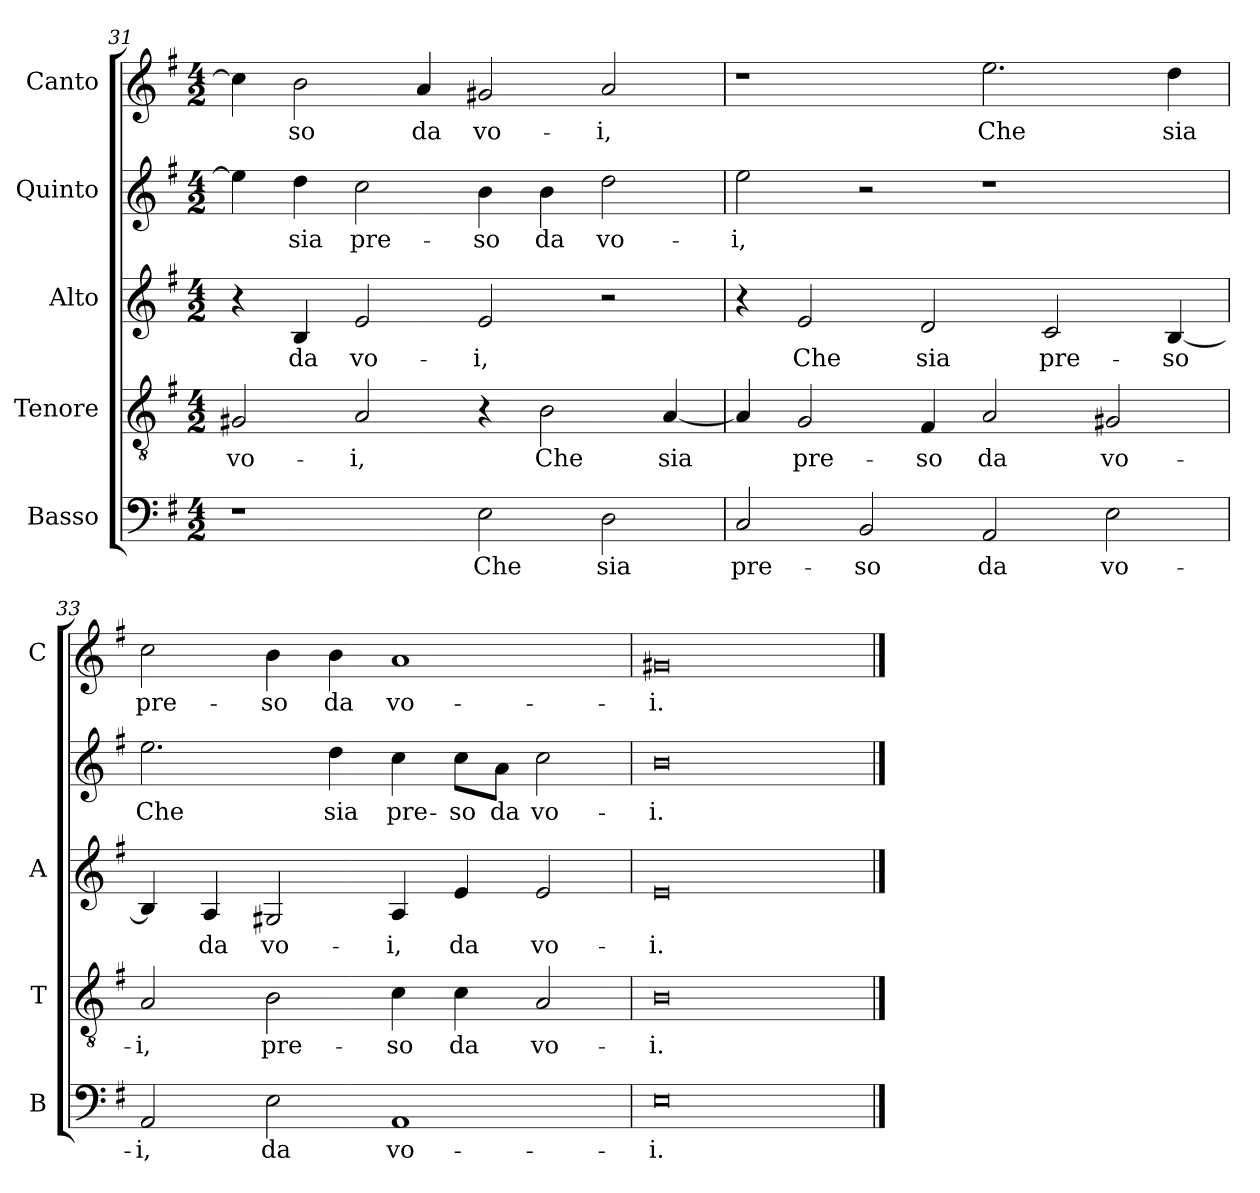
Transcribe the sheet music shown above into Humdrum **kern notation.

**kern	**text	**kern	**text	**kern	**text	**kern	**text	**kern	**text
*part5	*part5	*part4	*part4	*part3	*part3	*part2	*part2	*part1	*part1
*staff5	*staff5	*staff4	*staff4	*staff3	*staff3	*staff2	*staff2	*staff1	*staff1
*I"Basso	*	*I"Tenore	*	*I"Alto	*	*I"Quinto	*	*I"Canto	*
*I'B	*	*I'T	*	*I'A	*	*	*	*I'C	*
*clefF4	*	*clefGv2	*	*clefG2	*	*clefG2	*	*clefG2	*
*k[f#]	*	*k[f#]	*	*k[f#]	*	*k[f#]	*	*k[f#]	*
*G:	*	*G:	*	*G:	*	*G:	*	*G:	*
*M4/2	*	*M4/2	*	*M4/2	*	*M4/2	*	*M4/2	*
=31	=31	=31	=31	=31	=31	=31	=31	=31	=31
!	!	!	!LO:LY:b	!	!	!	!	!	!
1r	.	2G#X/	vo-	4r	.	4ee\]	.	4cc\]	.
!	!	!	!	!	!LO:LY:b	!	!LO:LY:b	!	!LO:LY:b
.	.	.	.	4B/	da	4dd\	sia	2b\	-so
!	!	!	!LO:LY:b	!	!LO:LY:b	!	!LO:LY:b	!	!
.	.	2A/	-i,	2e/	vo-	2cc\	pre-	.	.
!	!	!	!	!	!	!	!	!	!LO:LY:b
.	.	.	.	.	.	.	.	4a/	da
!	!LO:LY:b	!	!	!	!LO:LY:b	!	!LO:LY:b	!	!LO:LY:b
2E\	Che	4r	.	2e/	-i,	4b\	-so	2g#X/	vo-
!	!	!	!LO:LY:b	!	!	!	!LO:LY:b	!	!
.	.	2B\	Che	.	.	4b\	da	.	.
!	!LO:LY:b	!	!	!	!	!	!LO:LY:b	!	!LO:LY:b
2D\	sia	.	.	2r	.	2dd\	vo-	2a/	-i,
!	!	!	!LO:LY:b	!	!	!	!	!	!
.	.	[4A/	sia	.	.	.	.	.	.
=32	=32	=32	=32	=32	=32	=32	=32	=32	=32
!	!LO:LY:b	!	!	!	!	!	!LO:LY:b	!	!
2C/	pre-	4A/]	.	4r	.	2ee\	-i,	1r	.
!	!	!	!LO:LY:b	!	!LO:LY:b	!	!	!	!
.	.	2G/	pre-	2e/	Che	.	.	.	.
!	!LO:LY:b	!	!	!	!	!	!	!	!
2BB/	-so	.	.	.	.	2r	.	.	.
!	!	!	!LO:LY:b	!	!LO:LY:b	!	!	!	!
.	.	4F#/	-so	2d/	sia	.	.	.	.
!	!LO:LY:b	!	!LO:LY:b	!	!	!	!	!	!LO:LY:b
2AA/	da	2A/	da	.	.	1r	.	2.ee\	Che
!	!	!	!	!	!LO:LY:b	!	!	!	!
.	.	.	.	2c/	pre-	.	.	.	.
!	!LO:LY:b	!	!LO:LY:b	!	!	!	!	!	!
2E\	vo-	2G#X/	vo-	.	.	.	.	.	.
!	!	!	!	!	!LO:LY:b	!	!	!	!LO:LY:b
.	.	.	.	[4B/	-so	.	.	4dd\	sia
=33	=33	=33	=33	=33	=33	=33	=33	=33	=33
!	!LO:LY:b	!	!LO:LY:b	!	!	!	!LO:LY:b	!	!LO:LY:b
2AA/	-i,	2A/	-i,	4B/]	.	2.ee\	Che	2cc\	pre-
!	!	!	!	!	!LO:LY:b	!	!	!	!
.	.	.	.	4A/	da	.	.	.	.
!	!LO:LY:b	!	!LO:LY:b	!	!LO:LY:b	!	!	!	!LO:LY:b
2E\	da	2B\	pre-	2G#X/	vo-	.	.	4b\	-so
!	!	!	!	!	!	!	!LO:LY:b	!	!LO:LY:b
.	.	.	.	.	.	4dd\	sia	4b\	da
!	!LO:LY:b	!	!LO:LY:b	!	!LO:LY:b	!	!LO:LY:b	!	!LO:LY:b
1AA	vo-	4c\	-so	4A/	-i,	4cc\	pre-	1a	vo-
!	!	!	!LO:LY:b	!	!LO:LY:b	!	!LO:LY:b	!	!
.	.	4c\	da	4e/	da	8cc\L	-so	.	.
!	!	!	!	!	!	!	!LO:LY:b	!	!
.	.	.	.	.	.	8a\J	da	.	.
!	!	!	!LO:LY:b	!	!LO:LY:b	!	!LO:LY:b	!	!
.	.	2A/	vo-	2e/	vo-	2cc\	vo-	.	.
=34	=34	=34	=34	=34	=34	=34	=34	=34	=34
!	!LO:LY:b	!	!LO:LY:b	!	!LO:LY:b	!	!LO:LY:b	!	!LO:LY:b
0E	-i.	0B	-i.	0e	-i.	0b	-i.	0g#X	-i.
==	==	==	==	==	==	==	==	==	==
*-	*-	*-	*-	*-	*-	*-	*-	*-	*-
